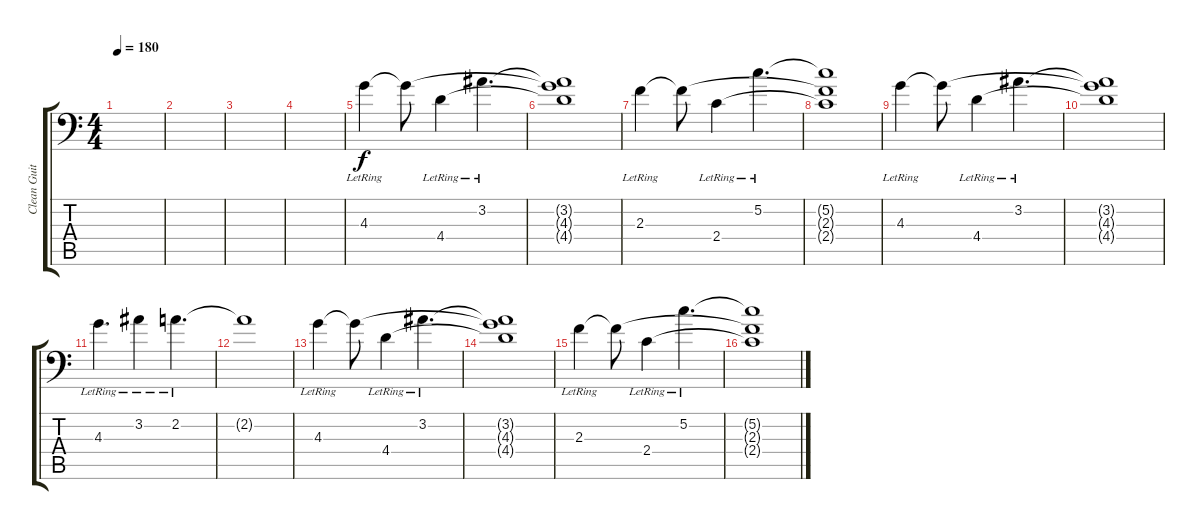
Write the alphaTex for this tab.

\track ("Clean Guitar 2" "Clean Guit") {instrument acousticguitarsteel}
\staff {score tabs}
\tuning (C4 G3 Eb3 Bb2 F2 Bb1) {hide}
\ts (4 4)
\tempo 180
\clef f4
\ks c
|
|
|
|
4.3{lr}.4 4.3{t}.8 4.4{lr}.4 3.2{lr}.4{d} |
(3.2{t} 4.3{t} 4.4{t}).1 |
2.3{lr}.4 2.3{t}.8 2.4{lr}.4 5.2{lr}.4{d} |
(5.2{t} 2.3{t} 2.4{t}).1 |
4.3{lr}.4 4.3{t}.8 4.4{lr}.4 3.2{lr}.4{d} |
(3.2{t} 4.3{t} 4.4{t}).1 |
4.3{lr}.4{d} 3.2{lr}.4 2.2{lr}.4{d} |
2.2{t}.1 |
4.3{lr}.4 4.3{t}.8 4.4{lr}.4 3.2{lr}.4{d} |
(3.2{t} 4.3{t} 4.4{t}).1 |
2.3{lr}.4 2.3{t}.8 2.4{lr}.4 5.2{lr}.4{d} |
(5.2{t} 2.3{t} 2.4{t}).1
